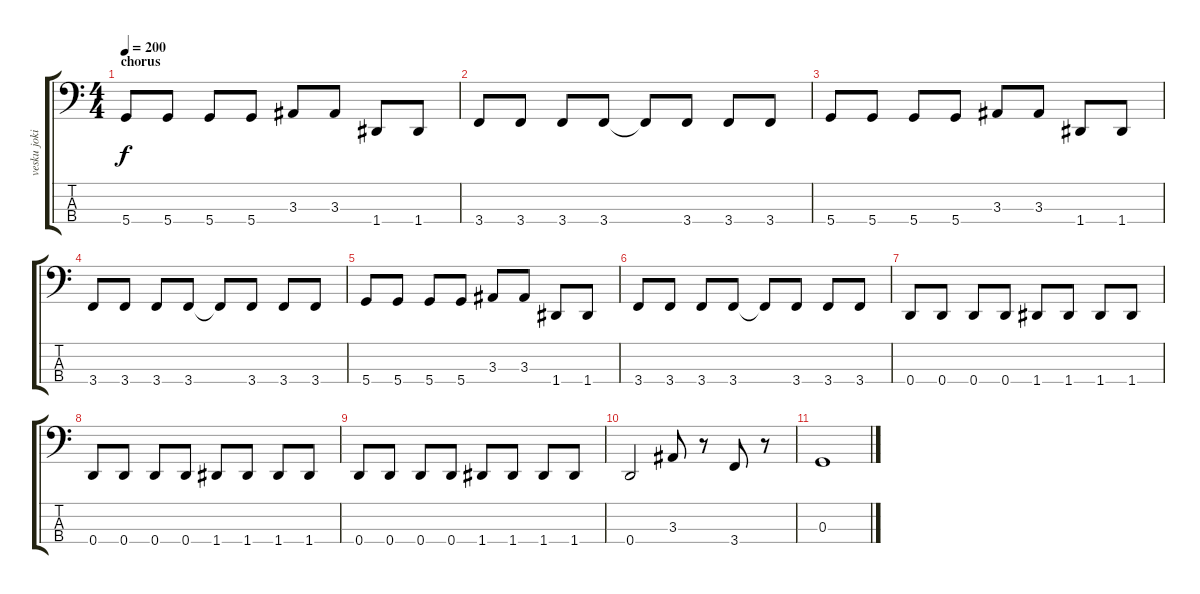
\track ("vesku jokinen" "vesku joki") {instrument electricbassfinger}
\staff {score tabs}
\tuning (F2 C2 G1 D1) {hide}
\ts (4 4)
\section ("" "chorus")
\tempo 200
\clef f4
\ks c
5.4.8{dy f} 5.4.8 5.4.8 5.4.8 3.3.8 3.3.8 1.4.8 1.4.8 |
3.4.8 3.4.8 3.4.8 3.4.8 3.4{t}.8 3.4.8 3.4.8 3.4.8 |
5.4.8 5.4.8 5.4.8 5.4.8 3.3.8 3.3.8 1.4.8 1.4.8 |
3.4.8 3.4.8 3.4.8 3.4.8 3.4{t}.8 3.4.8 3.4.8 3.4.8 |
5.4.8 5.4.8 5.4.8 5.4.8 3.3.8 3.3.8 1.4.8 1.4.8 |
3.4.8 3.4.8 3.4.8 3.4.8 3.4{t}.8 3.4.8 3.4.8 3.4.8 |
0.4.8 0.4.8 0.4.8 0.4.8 1.4.8 1.4.8 1.4.8 1.4.8 |
0.4.8 0.4.8 0.4.8 0.4.8 1.4.8 1.4.8 1.4.8 1.4.8 |
0.4.8 0.4.8 0.4.8 0.4.8 1.4.8 1.4.8 1.4.8 1.4.8 |
0.4.2 3.3.8 r.8 3.4.8 r.8 |
0.3.1
